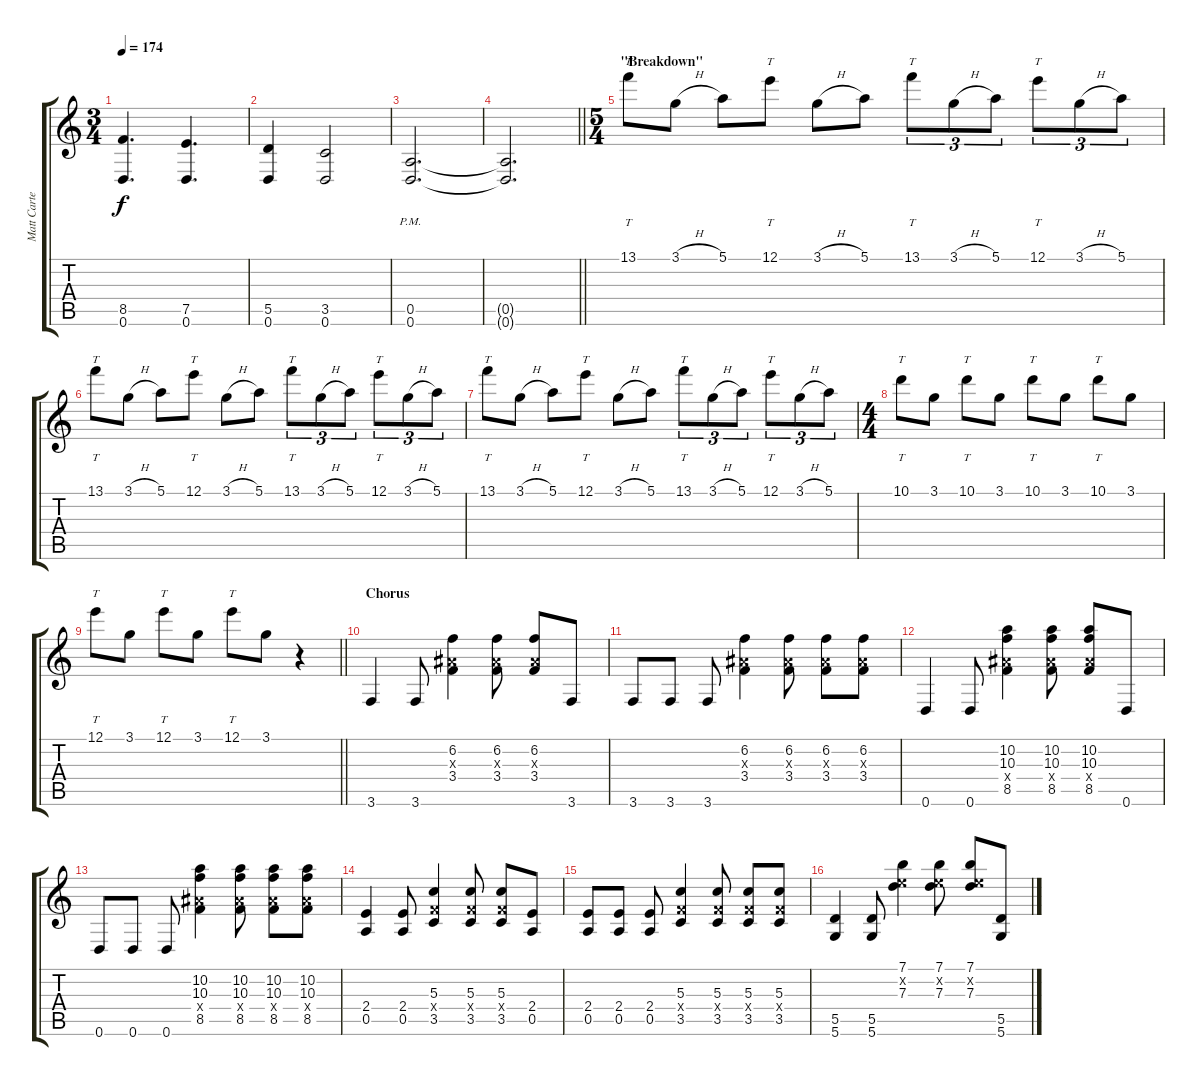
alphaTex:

\track ("Matt Carter Right" "Matt Carte") {instrument distortionguitar}
\staff {score tabs}
\tuning (E4 B3 G3 D3 A2 D2) {hide}
\ts (3 4)
\tempo 174
\clef g2
\ks c
(8.5 0.6).4{d dy f} (7.5 0.6).4{d} |
(5.5 0.6).4 (3.5 0.6).2 |
(0.5{pm} 0.6{pm}).2{d} |
\barLineRight lightlight
(0.5{t} 0.6{t}).2{d} |
\ts (5 4)
\section ("" "\"Breakdown\"")
13.1.8{tt balance 12} 3.1{h}.8 5.1.8 12.1.8{tt} 3.1{h}.8 5.1.8 13.1.8{tt tu (3 2)} 3.1{h}.8{tu (3 2)} 5.1.8{tu (3 2)} 12.1.8{tt tu (3 2)} 3.1{h}.8{tu (3 2)} 5.1.8{tu (3 2)} |
13.1.8{tt} 3.1{h}.8 5.1.8 12.1.8{tt} 3.1{h}.8 5.1.8 13.1.8{tt tu (3 2)} 3.1{h}.8{tu (3 2)} 5.1.8{tu (3 2)} 12.1.8{tt tu (3 2)} 3.1{h}.8{tu (3 2)} 5.1.8{tu (3 2)} |
13.1.8{tt} 3.1{h}.8 5.1.8 12.1.8{tt} 3.1{h}.8 5.1.8 13.1.8{tt tu (3 2)} 3.1{h}.8{tu (3 2)} 5.1.8{tu (3 2)} 12.1.8{tt tu (3 2)} 3.1{h}.8{tu (3 2)} 5.1.8{tu (3 2)} |
\ts (4 4)
10.1.8{tt} 3.1.8 10.1.8{tt} 3.1.8 10.1.8{tt} 3.1.8 10.1.8{tt} 3.1.8 |
\barLineRight lightlight
12.1.8{tt} 3.1.8 12.1.8{tt} 3.1.8 12.1.8{tt} 3.1.8 r.4 |
\section ("" "Chorus")
3.6.4{balance 16} 3.6.8 (6.2 3.3{x} 3.4).4 (6.2 3.3{x} 3.4).8 (6.2 3.3{x} 3.4).8 3.6.8 |
3.6.8 3.6.8 3.6.8 (6.2 3.3{x} 3.4).4 (6.2 3.3{x} 3.4).8 (6.2 3.3{x} 3.4).8 (6.2 3.3{x} 3.4).8 |
0.6.4 0.6.8 (10.2 10.3 8.4{x} 8.5).4 (10.2 10.3 8.4{x} 8.5).8 (10.2 10.3 8.4{x} 8.5).8 0.6.8 |
0.6.8 0.6.8 0.6.8 (10.2 10.3 8.4{x} 8.5).4 (10.2 10.3 8.4{x} 8.5).8 (10.2 10.3 8.4{x} 8.5).8 (10.2 10.3 8.4{x} 8.5).8 |
(2.4 0.5).4 (2.4 0.5).8 (5.3 3.4{x} 3.5).4 (5.3 3.4{x} 3.5).8 (5.3 3.4{x} 3.5).8 (2.4 0.5).8 |
(2.4 0.5).8 (2.4 0.5).8 (2.4 0.5).8 (5.3 3.4{x} 3.5).4 (5.3 3.4{x} 3.5).8 (5.3 3.4{x} 3.5).8 (5.3 3.4{x} 3.5).8 |
(5.5 5.6).4 (5.5 5.6).8 (7.1 5.2{x} 7.3).4 (7.1 5.2{x} 7.3).8 (7.1 5.2{x} 7.3).8 (5.5 5.6).8
